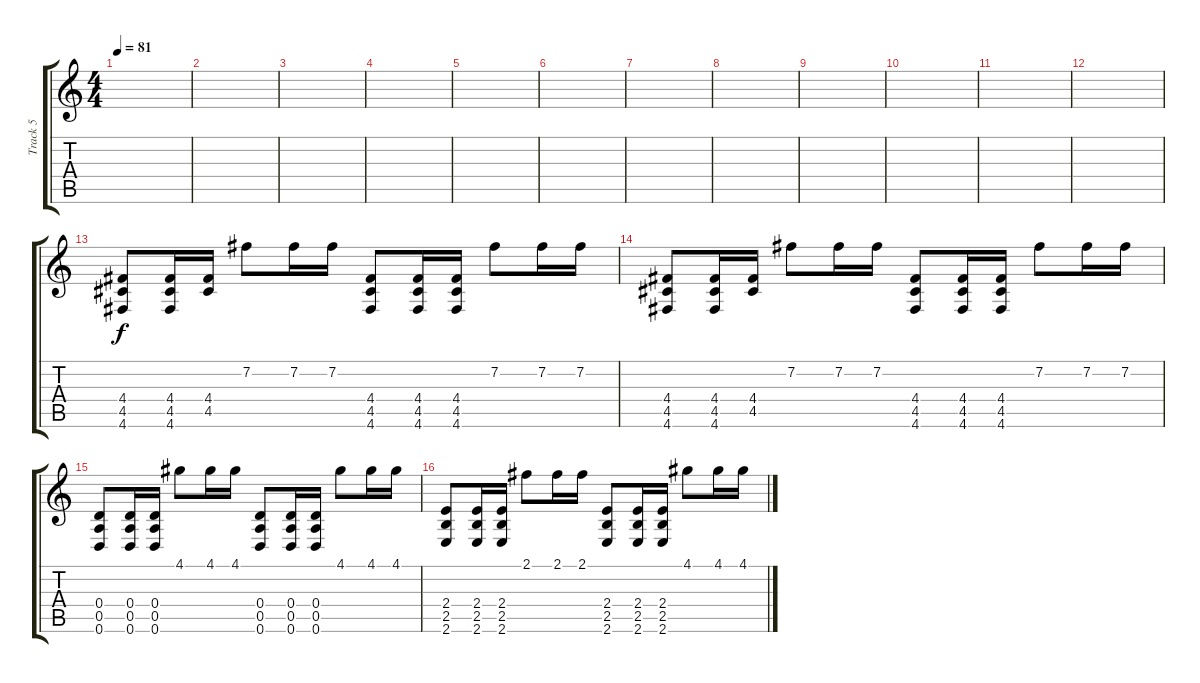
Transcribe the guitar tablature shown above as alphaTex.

\track ("Track 5" "Track 5") {instrument distortionguitar}
\staff {score tabs}
\tuning (E4 B3 G3 D3 A2 D2) {hide}
\ts (4 4)
\tempo 81
\clef g2
\ks c
|
|
|
|
|
|
|
|
|
|
|
|
(4.4 4.5 4.6).8 (4.4 4.5 4.6).16 (4.4 4.5).16 7.2.8 7.2.16 7.2.16 (4.4 4.5 4.6).8 (4.4 4.5 4.6).16 (4.4 4.5 4.6).16 7.2.8 7.2.16 7.2.16 |
(4.4 4.5 4.6).8 (4.4 4.5 4.6).16 (4.4 4.5).16 7.2.8 7.2.16 7.2.16 (4.4 4.5 4.6).8 (4.4 4.5 4.6).16 (4.4 4.5 4.6).16 7.2.8 7.2.16 7.2.16 |
(0.4 0.5 0.6).8 (0.4 0.5 0.6).16 (0.4 0.5 0.6).16 4.1.8 4.1.16 4.1.16 (0.4 0.5 0.6).8 (0.4 0.5 0.6).16 (0.4 0.5 0.6).16 4.1.8 4.1.16 4.1.16 |
(2.4 2.5 2.6).8 (2.4 2.5 2.6).16 (2.4 2.5 2.6).16 2.1.8 2.1.16 2.1.16 (2.4 2.5 2.6).8 (2.4 2.5 2.6).16 (2.4 2.5 2.6).16 4.1.8 4.1.16 4.1.16
